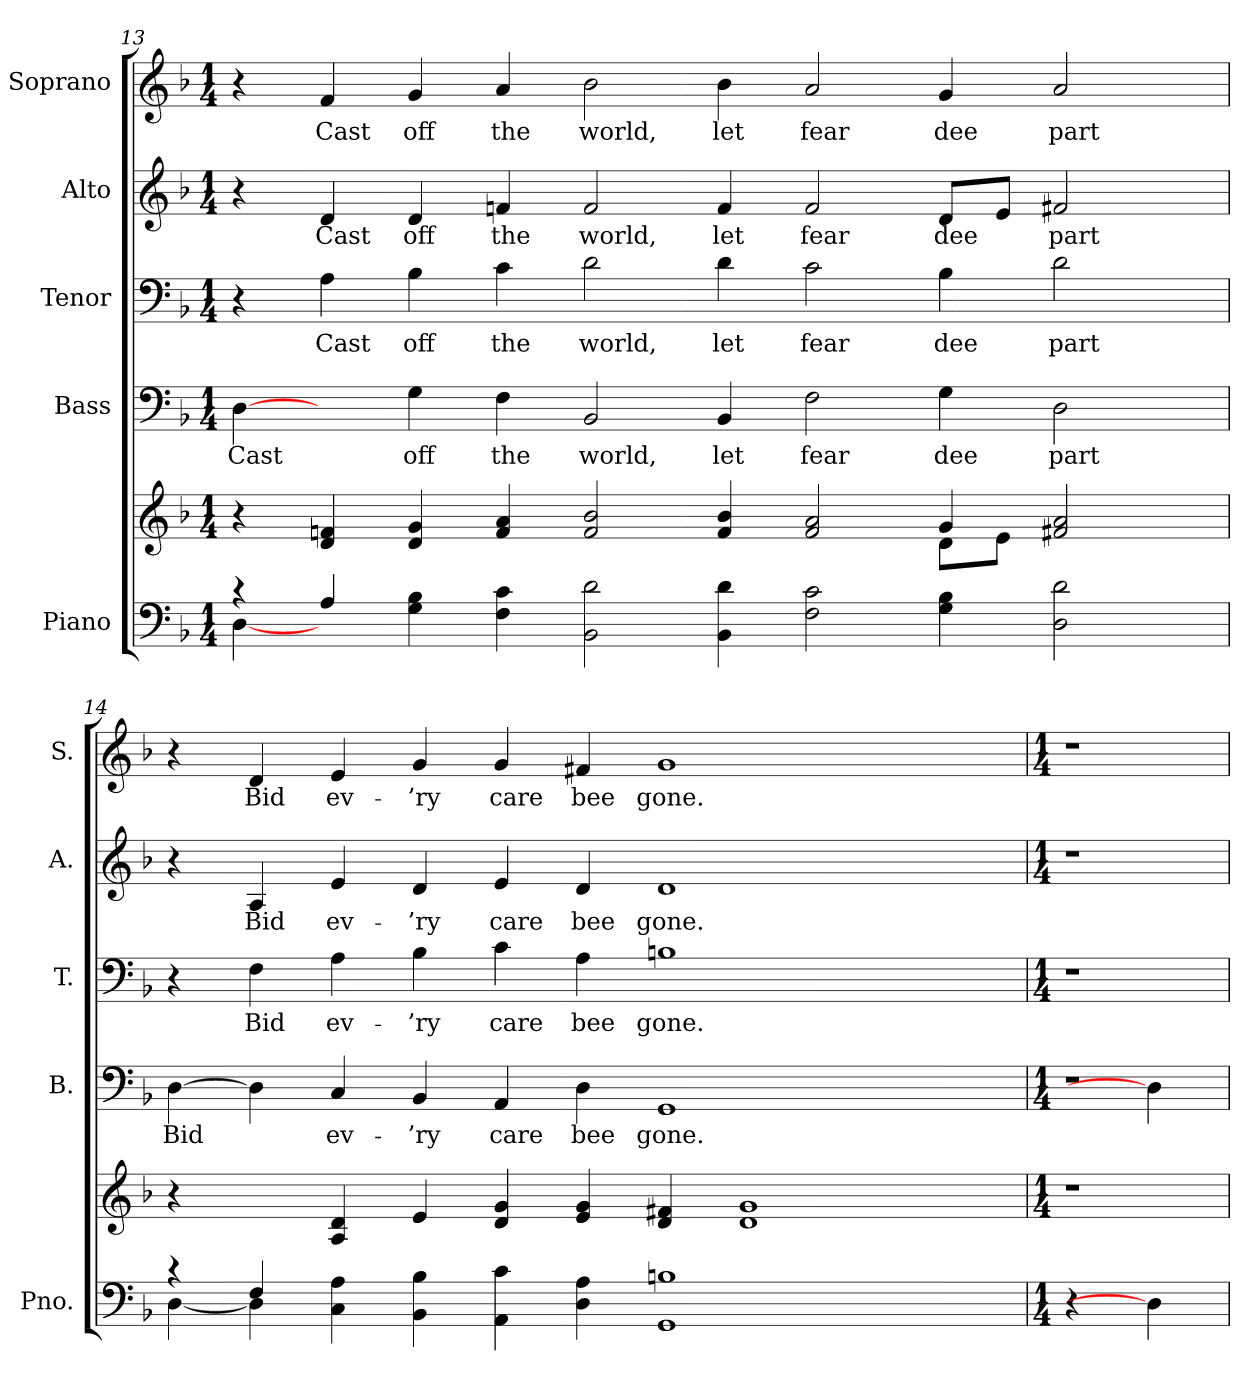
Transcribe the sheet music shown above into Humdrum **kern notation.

**kern	**kern	**kern	**text	**kern	**text	**kern	**text	**kern	**text
*part5	*part5	*part4	*part4	*part3	*part3	*part2	*part2	*part1	*part1
*staff6	*staff5	*staff4	*staff4	*staff3	*staff3	*staff2	*staff2	*staff1	*staff1
*I"Piano	*	*I"Bass	*	*I"Tenor	*	*I"Alto	*	*I"Soprano	*
*I'Pno.	*	*I'B.	*	*I'T.	*	*I'A.	*	*I'S.	*
!!LO:PB:g=z
*clefF4	*clefG2	*clefF4	*	*clefF4	*	*clefG2	*	*clefG2	*
*k[b-]	*k[b-]	*k[b-]	*	*k[b-]	*	*k[b-]	*	*k[b-]	*
*F:	*F:	*F:	*	*F:	*	*F:	*	*F:	*
*M1/4	*M1/4	*M1/4	*	*M1/4	*	*M1/4	*	*M1/4	*
=13	=13	=13	=13	=13	=13	=13	=13	=13	=13
*^	*^	*	*	*	*	*	*	*	*
!	!	!	!	!	!LO:LY:b:color=#000000	!	!	!	!	!	!
4r	[4Di\	4r	4ryy	[4Di\	Cast	4r	.	4r	.	4r	.
!	!	!	!	!	!	!	!LO:LY:b:color=#000000	!	!	!	!
!	!	!	!	!	!	!	!	!	!LO:LY:b:color=#000000	!	!
!	!	!	!	!	!	!	!	!	!	!	!LO:LY:b:color=#000000
4Ai/	4ryy	4di/ 4fni	2ryy	4ryy	.	4Ai\	Cast	4di/	Cast	4fi/	Cast
!	!	!	!	!	!LO:LY:b:color=#000000	!	!	!	!	!	!
!	!	!	!	!	!	!	!LO:LY:b:color=#000000	!	!	!	!
!	!	!	!	!	!	!	!	!	!LO:LY:b:color=#000000	!	!
!	!	!	!	!	!	!	!	!	!	!	!LO:LY:b:color=#000000
4Gi\ 4B-i	4ryy	4di/ 4gi	.	4Gi\	off	4B-i\	off	4di/	off	4gi/	off
!	!	!	!	!	!LO:LY:b:color=#000000	!	!	!	!	!	!
!	!	!	!	!	!	!	!LO:LY:b:color=#000000	!	!	!	!
!	!	!	!	!	!	!	!	!	!LO:LY:b:color=#000000	!	!
!	!	!	!	!	!	!	!	!	!	!	!LO:LY:b:color=#000000
4Fi\ 4ci	2.ryy	4fi/ 4ai	2.ryy	4Fi\	the	4ci\	the	4fni/	the	4ai/	the
!	!	!	!	!	!LO:LY:b:color=#000000	!	!	!	!	!	!
!	!	!	!	!	!	!	!LO:LY:b:color=#000000	!	!	!	!
!	!	!	!	!	!	!	!	!	!LO:LY:b:color=#000000	!	!
!	!	!	!	!	!	!	!	!	!	!	!LO:LY:b:color=#000000
2BB-i\ 2di	.	2fi/ 2b-i	.	2BB-i/	world,	2di\	world,	2fi/	world,	2b-i\	world,
!	!	!	!	!	!LO:LY:b:color=#000000	!	!	!	!	!	!
!	!	!	!	!	!	!	!LO:LY:b:color=#000000	!	!	!	!
!	!	!	!	!	!	!	!	!	!LO:LY:b:color=#000000	!	!
!	!	!	!	!	!	!	!	!	!	!	!LO:LY:b:color=#000000
4BB-i\ 4di	2.ryy	4fi/ 4b-i	2.ryy	4BB-i/	let	4di\	let	4fi/	let	4b-i\	let
!	!	!	!	!	!LO:LY:b:color=#000000	!	!	!	!	!	!
!	!	!	!	!	!	!	!LO:LY:b:color=#000000	!	!	!	!
!	!	!	!	!	!	!	!	!	!LO:LY:b:color=#000000	!	!
!	!	!	!	!	!	!	!	!	!	!	!LO:LY:b:color=#000000
2Fi\ 2ci	.	2fi/ 2ai	.	2Fi\	fear	2ci\	fear	2fi/	fear	2ai/	fear
!	!	!	!	!	!LO:LY:b:color=#000000	!	!	!	!	!	!
!	!	!	!	!	!	!	!LO:LY:b:color=#000000	!	!	!	!
!	!	!	!	!	!	!	!	!	!LO:LY:b:color=#000000	!	!
!	!	!	!	!	!	!	!	!	!	!	!LO:LY:b:color=#000000
4Gi\ 4B-i	2.ryy	4gi/	8di\L	4Gi\	dee	4B-i\	dee	8di/L	dee	4gi/	dee
.	.	.	8ei\J	.	.	.	.	8ei/J	.	.	.
!	!	!	!	!	!LO:LY:b:color=#000000	!	!	!	!	!	!
!	!	!	!	!	!	!	!LO:LY:b:color=#000000	!	!	!	!
!	!	!	!	!	!	!	!	!	!LO:LY:b:color=#000000	!	!
!	!	!	!	!	!	!	!	!	!	!	!LO:LY:b:color=#000000
2Di\ 2di	.	2f#Xi/ 2ai	4ryy	2Di\	part	2di\	part	2f#Xi/	part	2ai/	part
.	.	.	4ryy	.	.	.	.	.	.	.	.
*	*	*v	*v	*	*	*	*	*	*	*	*
!!LO:PB:g=z
=14	=14	=14	=14	=14	=14	=14	=14	=14	=14	=14
*	*	*^	*	*	*	*	*	*	*	*
!	!	!	!	!	!LO:LY:b:color=#000000	!	!	!	!	!	!
*	*	*v	*v	*	*	*	*	*	*	*	*
4r	[4Di\	4r	[4Di\	Bid	4r	.	4r	.	4r	.
!	!	!	!	!	!	!LO:LY:b:color=#000000	!	!	!	!
!	!	!	!	!	!	!	!	!LO:LY:b:color=#000000	!	!
!	!	!	!	!	!	!	!	!	!	!LO:LY:b:color=#000000
4Fi/	4Di\]	4ryy	4Di\]	.	4Fi\	Bid	4Ai/	Bid	4di/	Bid
!	!	!	!	!LO:LY:b:color=#000000	!	!	!	!	!	!
!	!	!	!	!	!	!LO:LY:b:color=#000000	!	!	!	!
!	!	!	!	!	!	!	!	!LO:LY:b:color=#000000	!	!
!	!	!	!	!	!	!	!	!	!	!LO:LY:b:color=#000000
4Ci\ 4Ai	4ryy	4Ai/ 4di	4Ci/	ev-	4Ai\	ev-	4ei/	ev-	4ei/	ev-
!	!	!	!	!LO:LY:b:color=#000000	!	!	!	!	!	!
!	!	!	!	!	!	!LO:LY:b:color=#000000	!	!	!	!
!	!	!	!	!	!	!	!	!LO:LY:b:color=#000000	!	!
!	!	!	!	!	!	!	!	!	!	!LO:LY:b:color=#000000
4BB-i\ 4B-i	2.ryy	4ei/	4BB-i/	-’ry	4B-i\	-’ry	4di/	-’ry	4gi/	-’ry
!	!	!	!	!LO:LY:b:color=#000000	!	!	!	!	!	!
!	!	!	!	!	!	!LO:LY:b:color=#000000	!	!	!	!
!	!	!	!	!	!	!	!	!LO:LY:b:color=#000000	!	!
!	!	!	!	!	!	!	!	!	!	!LO:LY:b:color=#000000
4AAi\ 4ci	.	4di/ 4gi	4AAi/	care	4ci\	care	4ei/	care	4gi/	care
!	!	!	!	!LO:LY:b:color=#000000	!	!	!	!	!	!
!	!	!	!	!	!	!LO:LY:b:color=#000000	!	!	!	!
!	!	!	!	!	!	!	!	!LO:LY:b:color=#000000	!	!
!	!	!	!	!	!	!	!	!	!	!LO:LY:b:color=#000000
4Di\ 4Ai	.	4ei/ 4gi	4Di\	bee	4Ai\	bee	4di/	bee	4f#Xi/	bee
!	!	!	!	!LO:LY:b:color=#000000	!	!	!	!	!	!
!	!	!	!	!	!	!LO:LY:b:color=#000000	!	!	!	!
!	!	!	!	!	!	!	!	!LO:LY:b:color=#000000	!	!
!	!	!	!	!	!	!	!	!	!	!LO:LY:b:color=#000000
1GGi 1Bni	2.ryy	4di/ 4f#Xi	1GGi	gone.	1Bni	gone.	1di	gone.	1gi	gone.
.	.	1di 1gi	.	.	.	.	.	.	.	.
.	4ryy	.	.	.	.	.	.	.	.	.
4ryy	4ryy	.	4ryy	.	4ryy	.	4ryy	.	4ryy	.
*v	*v	*	*	*	*	*	*	*	*	*
!!LO:PB:g=z
=15	=15	=15	=15	=15	=15	=15	=15	=15	=15
*M1/4	*M1/4	*M1/4	*	*M1/4	*	*M1/4	*	*M1/4	*
*^	*	*	*	*	*	*	*	*	*
!LO:N:vis=1	!	!LO:N:vis=1	!LO:N:vis=1	!	!LO:N:vis=1	!	!LO:N:vis=1	!	!LO:N:vis=1	!
*v	*v	*	*	*	*	*	*	*	*	*
4r	4r	4r	.	4r	.	4r	.	4r	.
4Di\]	4ryy	4Di\]	.	4ryy	.	4ryy	.	4ryy	.
=	=	=	=	=	=	=	=	=	=
*-	*-	*-	*-	*-	*-	*-	*-	*-	*-
